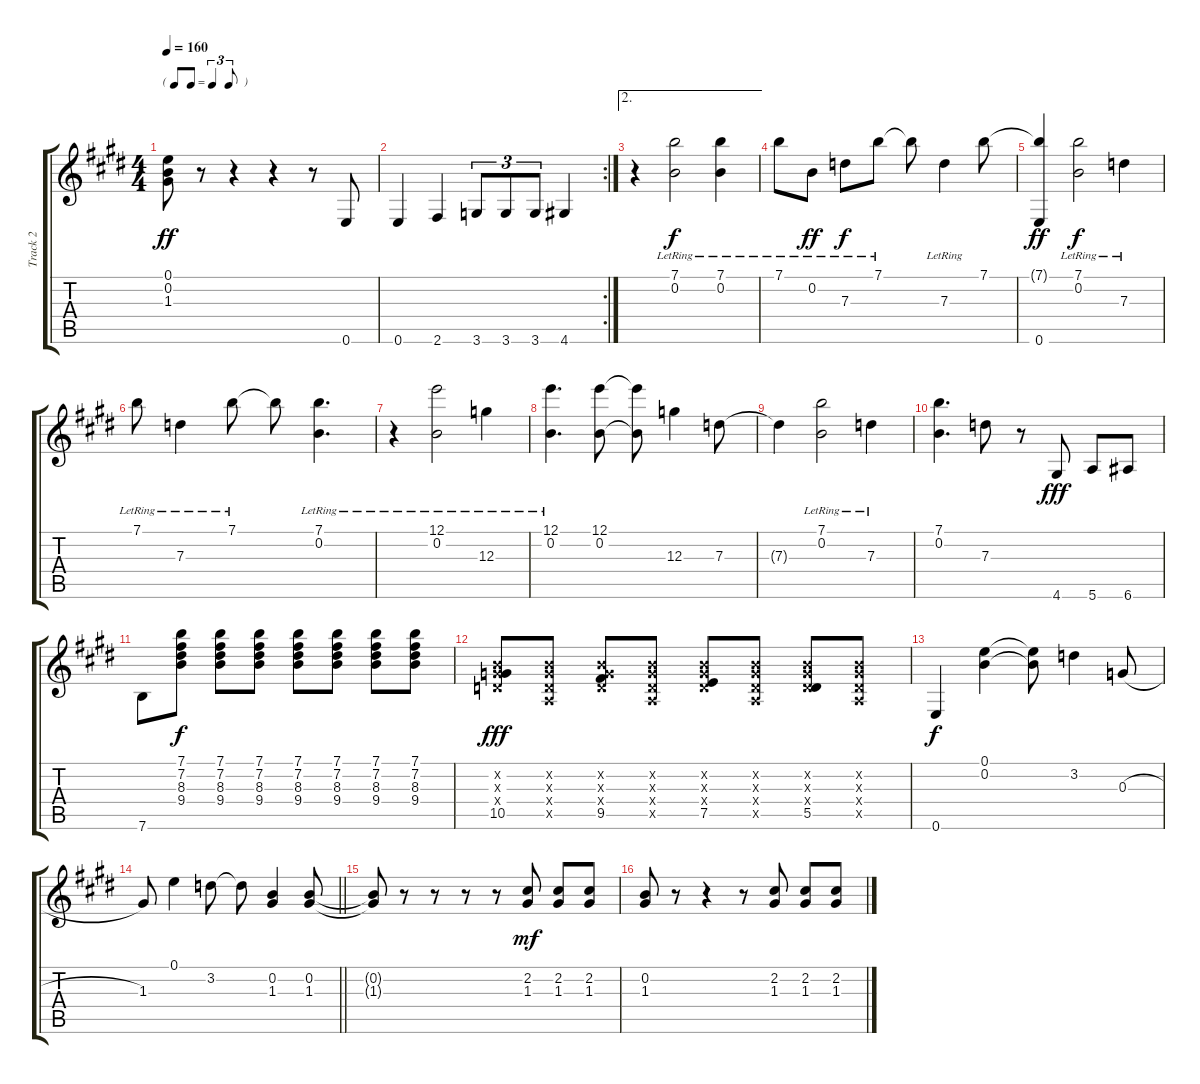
\track ("Track 2" "Track 2") {instrument electricguitarjazz}
\staff {score tabs}
\tuning (E4 B3 G3 D3 A2 E2) {hide}
\ts (4 4)
\tf triplet8th
\tempo 160
\clef g2
\ks e
(0.1 0.2 1.3).8{dy ff} r.8 r.4 r.4 r.8 0.6.8 |
\rc 2
0.6.4 2.6.4 3.6.8{tu (3 2)} 3.6.8{tu (3 2)} 3.6.8{tu (3 2)} 4.6.4 |
\ae 2
r.4{volume 6} (7.1{lr} 0.2{lr}).2{dy f} (7.1{lr} 0.2{lr}).4 |
7.1{lr}.8 0.2{lr}.8{dy ff} 7.3{lr}.8{dy f} 7.1{lr}.8 7.1{t}.8 7.3{lr}.4 7.1.8 |
(7.1{t} 0.6).4{dy ff} (7.1{lr} 0.2{lr}).2{dy f} 7.3{lr}.4 |
7.1{lr}.8 7.3{lr}.4 7.1{lr}.8 7.1{t}.8 (7.1{lr} 0.2{lr}).4{d} |
r.4 (12.1{lr} 0.2{lr}).2 12.3{lr}.4 |
(12.1{lr} 0.2{lr}).4{d} (12.1 0.2).8 (12.1{t} 0.2{t}).8 12.3.4 7.3.8 |
7.3{t}.4 (7.1{lr} 0.2{lr}).2 7.3{lr}.4 |
(7.1 0.2).4{d} 7.3.8 r.8 4.6.8{dy fff} 5.6.8 6.6.8 |
7.6.8 (7.1 7.2 8.3 9.4).8{dy f} (7.1 7.2 8.3 9.4).8 (7.1 7.2 8.3 9.4).8 (7.1 7.2 8.3 9.4).8 (7.1 7.2 8.3 9.4).8 (7.1 7.2 8.3 9.4).8 (7.1 7.2 8.3 9.4).8 |
(0.2{x} 0.3{x} 0.4{x} 10.5).8{dy fff} (0.2{x} 0.3{x} 0.4{x} 0.5{x}).8 (0.2{x} 0.3{x} 0.4{x} 9.5).8 (0.2{x} 0.3{x} 0.4{x} 0.5{x}).8 (0.2{x} 0.3{x} 0.4{x} 7.5).8 (0.2{x} 0.3{x} 0.4{x} 0.5{x}).8 (0.2{x} 0.3{x} 0.4{x} 5.5).8 (0.2{x} 0.3{x} 0.4{x} 0.5{x}).8 |
0.6.4{dy f} (0.1 0.2).4 (0.1{t} 0.2{t}).8 3.2.4 0.3{h}.8 |
\barLineRight lightlight
1.3.8 0.1.4 3.2.8 3.2{t}.8 (0.2 1.3).4 (0.2 1.3).8{volume 4} |
(0.2{t} 1.3{t}).8 r.8 r.8 r.8 r.8{volume 4} (2.2 1.3).8{dy mf} (2.2 1.3).8 (2.2 1.3).8 |
(0.2 1.3).8 r.8 r.4 r.8 (2.2 1.3).8 (2.2 1.3).8 (2.2 1.3).8
